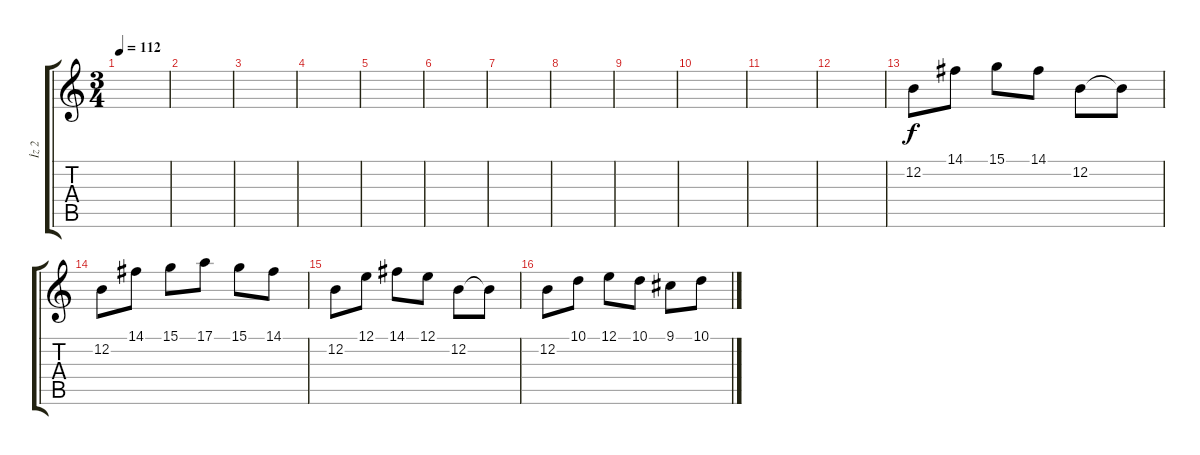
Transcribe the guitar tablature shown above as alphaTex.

\track ("İz 2" "İz 2") {instrument stringensemble1}
\staff {score tabs}
\tuning (E4 B3 G3 D3 A2 E2) {hide}
\ts (3 4)
\tempo 112
\clef g2
\ks c
|
|
|
|
|
|
|
|
|
|
|
|
12.2.8{volume 13 instrument lead1square} 14.1.8 15.1.8 14.1.8 12.2.8 12.2{t}.8 |
12.2.8 14.1.8 15.1.8 17.1.8 15.1.8 14.1.8 |
12.2.8 12.1.8 14.1.8 12.1.8 12.2.8 12.2{t}.8 |
12.2.8 10.1.8 12.1.8 10.1.8 9.1.8 10.1.8
